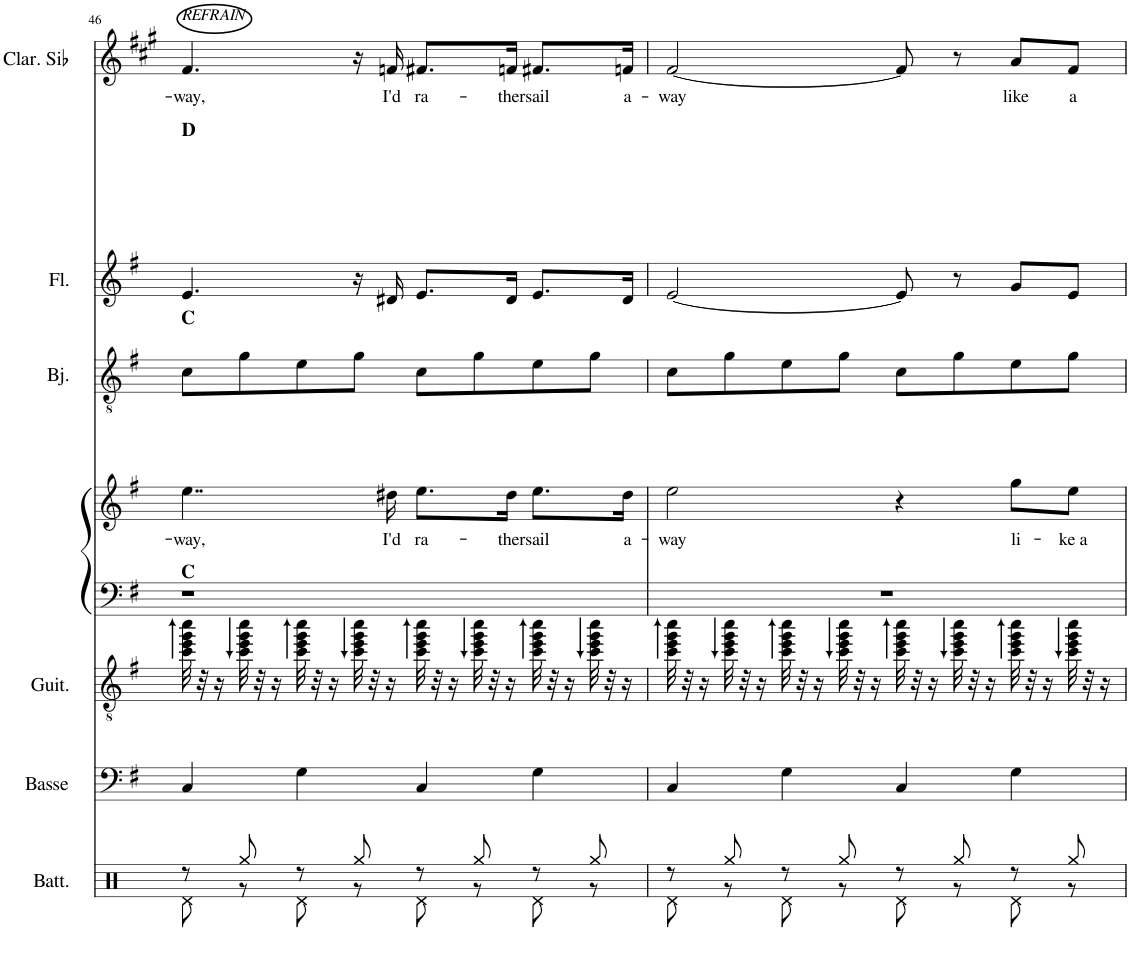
**kern	**kern	**kern	**kern	**kern	**text	**harte	**kern	**kern	**harte	**kern	**text	**harte
*part7	*part6	*part5	*part4	*part4	*part4	*part4	*part3	*part2	*part2	*part1	*part1	*part1
*staff8	*staff7	*staff6	*staff5	*staff4	*staff4	*	*staff3	*staff2	*	*staff1	*staff1	*
*I"Batterie	*I"Basse acoustique	*I"Guitare classique	*I"Piano-chant	*	*	*	*I"Banjo	*I"Flûte	*	*I"Clarinette en Sib	*	*
*I'Batt.	*I'Basse	*I'Guit.	*I'Pno	*	*	*	*I'Bj.	*I'Fl.	*	*I'Clar. Sib	*	*
!!LO:PB:g=z
*clefX	*clefF4	*clefGv2	*clefF4	*clefG2	*	*	*clefGv2	*clefG2	*	*clefG2	*	*
*	*Trd7c12	*	*	*	*	*	*	*	*	*Trd1c2	*	*
*k[f#]	*k[f#]	*k[f#]	*k[f#]	*k[f#]	*	*	*k[f#]	*k[f#]	*	*k[f#c#g#]	*	*
*M4/4	*M4/4	*M4/4	*M4/4	*M4/4	*	*	*M4/4	*M4/4	*	*M4/4	*	*
=46	=46	=46	=46	=46	=46	=46	=46	=46	=46	=46	=46	=46
*^	*	*	*	*	*	*	*	*	*	*	*	*
!	!	!	!	!	!	!	!	!	!	!	!LO:TX:a:i:t=REFRAIN	!	!
!	!	!	!	!	!	!LO:LY:b	!	!	!	!	!	!LO:LY:b	!
8r	8Rd\	4C/	32cc\ 32ee\ 32gg\ 32ccc\	1r	4..ee\	-way,	C:maj	8c\L	4.e/	C:maj	4.f#/	-way,	D:maj
.	.	.	32r	.	.	.	.	.	.	.	.	.	.
.	.	.	16r	.	.	.	.	.	.	.	.	.	.
8Rgg/	8r	.	32cc\ 32ee\ 32gg\ 32ccc\	.	.	.	.	8g\	.	.	.	.	.
.	.	.	32r	.	.	.	.	.	.	.	.	.	.
.	.	.	16r	.	.	.	.	.	.	.	.	.	.
8r	8Rd\	4G\	32cc\ 32ee\ 32gg\ 32ccc\	.	.	.	.	8e\	.	.	.	.	.
.	.	.	32r	.	.	.	.	.	.	.	.	.	.
.	.	.	16r	.	.	.	.	.	.	.	.	.	.
8Rgg/	8r	.	32cc\ 32ee\ 32gg\ 32ccc\	.	.	.	.	8g\J	16r	.	16r	.	.
.	.	.	32r	.	.	.	.	.	.	.	.	.	.
!	!	!	!	!	!	!LO:LY:b	!	!	!	!	!	!LO:LY:b	!
.	.	.	16r	.	16dd#X\	I'd	.	.	16d#X/	.	16fn/	I'd	.
!	!	!	!	!	!	!LO:LY:b	!	!	!	!	!	!LO:LY:b	!
8r	8Rd\	4C/	32cc\ 32ee\ 32gg\ 32ccc\	.	8.ee\L	ra-	.	8c\L	8.e/L	.	8.f#X/L	ra-	.
.	.	.	32r	.	.	.	.	.	.	.	.	.	.
.	.	.	16r	.	.	.	.	.	.	.	.	.	.
8Rgg/	8r	.	32cc\ 32ee\ 32gg\ 32ccc\	.	.	.	.	8g\	.	.	.	.	.
.	.	.	32r	.	.	.	.	.	.	.	.	.	.
!	!	!	!	!	!	!LO:LY:b	!	!	!	!	!	!LO:LY:b	!
.	.	.	16r	.	16dd#\Jk	-ther	.	.	16d#/Jk	.	16fn/Jk	-ther	.
!	!	!	!	!	!	!LO:LY:b	!	!	!	!	!	!LO:LY:b	!
8r	8Rd\	4G\	32cc\ 32ee\ 32gg\ 32ccc\	.	8.ee\L	sail	.	8e\	8.e/L	.	8.f#X/L	sail	.
.	.	.	32r	.	.	.	.	.	.	.	.	.	.
.	.	.	16r	.	.	.	.	.	.	.	.	.	.
8Rgg/	8r	.	32cc\ 32ee\ 32gg\ 32ccc\	.	.	.	.	8g\J	.	.	.	.	.
.	.	.	32r	.	.	.	.	.	.	.	.	.	.
!	!	!	!	!	!	!LO:LY:b	!	!	!	!	!	!LO:LY:b	!
.	.	.	16r	.	16dd#\Jk	a-	.	.	16d#/Jk	.	16fn/Jk	a-	.
=47	=47	=47	=47	=47	=47	=47	=47	=47	=47	=47	=47	=47	=47
!	!	!	!	!	!	!LO:LY:b	!	!	!	!	!	!LO:LY:b	!
8r	8Rd\	4C/	32cc\ 32ee\ 32gg\ 32ccc\	1r	2ee\	-way	.	8c\L	[2e/	.	[2f#/	-way	.
.	.	.	32r	.	.	.	.	.	.	.	.	.	.
.	.	.	16r	.	.	.	.	.	.	.	.	.	.
8Rgg/	8r	.	32cc\ 32ee\ 32gg\ 32ccc\	.	.	.	.	8g\	.	.	.	.	.
.	.	.	32r	.	.	.	.	.	.	.	.	.	.
.	.	.	16r	.	.	.	.	.	.	.	.	.	.
8r	8Rd\	4G\	32cc\ 32ee\ 32gg\ 32ccc\	.	.	.	.	8e\	.	.	.	.	.
.	.	.	32r	.	.	.	.	.	.	.	.	.	.
.	.	.	16r	.	.	.	.	.	.	.	.	.	.
8Rgg/	8r	.	32cc\ 32ee\ 32gg\ 32ccc\	.	.	.	.	8g\J	.	.	.	.	.
.	.	.	32r	.	.	.	.	.	.	.	.	.	.
.	.	.	16r	.	.	.	.	.	.	.	.	.	.
8r	8Rd\	4C/	32cc\ 32ee\ 32gg\ 32ccc\	.	4r	.	.	8c\L	8e/]	.	8f#/]	.	.
.	.	.	32r	.	.	.	.	.	.	.	.	.	.
.	.	.	16r	.	.	.	.	.	.	.	.	.	.
8Rgg/	8r	.	32cc\ 32ee\ 32gg\ 32ccc\	.	.	.	.	8g\	8r	.	8r	.	.
.	.	.	32r	.	.	.	.	.	.	.	.	.	.
.	.	.	16r	.	.	.	.	.	.	.	.	.	.
!	!	!	!	!	!	!LO:LY:b	!	!	!	!	!	!LO:LY:b	!
8r	8Rd\	4G\	32cc\ 32ee\ 32gg\ 32ccc\	.	8gg\L	li-	.	8e\	8g/L	.	8a/L	like	.
.	.	.	32r	.	.	.	.	.	.	.	.	.	.
.	.	.	16r	.	.	.	.	.	.	.	.	.	.
!	!	!	!	!	!	!LO:LY:b	!	!	!	!	!	!LO:LY:b	!
8Rgg/	8r	.	32cc\ 32ee\ 32gg\ 32ccc\	.	8ee\J	-ke a	.	8g\J	8e/J	.	8f#/J	a	.
.	.	.	32r	.	.	.	.	.	.	.	.	.	.
.	.	.	16r	.	.	.	.	.	.	.	.	.	.
*v	*v	*	*	*	*	*	*	*	*	*	*	*	*
=	=	=	=	=	=	=	=	=	=	=	=	=
*-	*-	*-	*-	*-	*-	*-	*-	*-	*-	*-	*-	*-
